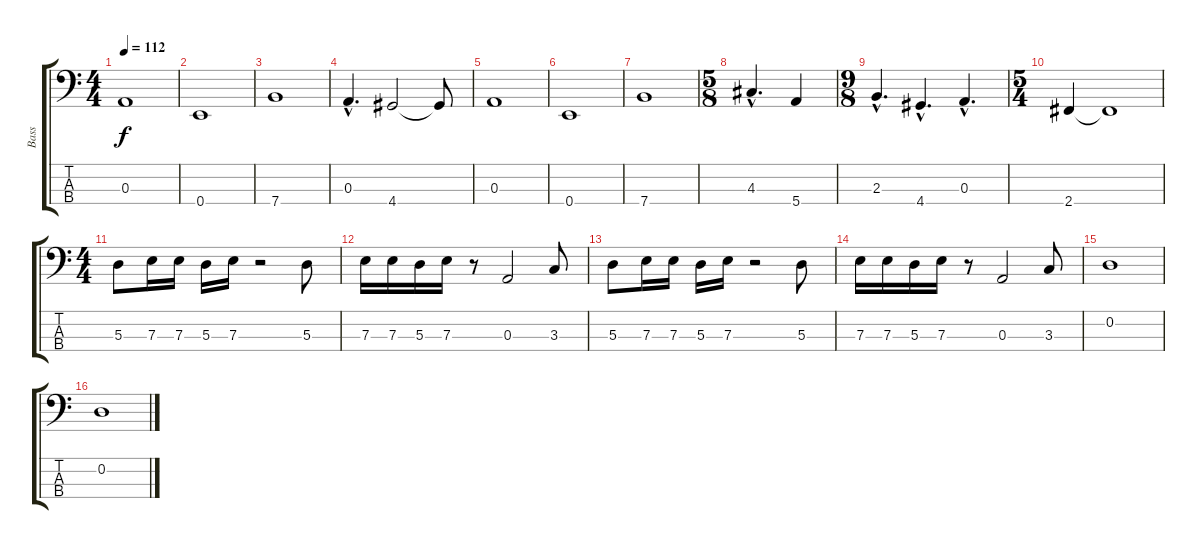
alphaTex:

\track ("Bass" "Bass") {instrument electricbassfinger}
\staff {score tabs}
\tuning (G2 D2 A1 E1) {hide}
\ts (4 4)
\tempo 112
\clef f4
\ks c
0.3.1{dy f instrument electricbassfinger} |
0.4.1 |
7.4.1 |
0.3{hac}.4{d} 4.4.2 4.4{t}.8 |
0.3.1 |
0.4.1 |
7.4.1 |
\ts (5 8)
4.3{hac}.4{d} 5.4.4 |
\ts (9 8)
2.3{hac}.4{d} 4.4{hac}.4{d} 0.3{hac}.4{d} |
\ts (5 4)
2.4.4 2.4{t}.1 |
\ts (4 4)
5.3.8 7.3.16 7.3.16 5.3.16 7.3.16 r.2 5.3.8 |
7.3.16 7.3.16 5.3.16 7.3.16 r.8 0.3.2 3.3.8 |
5.3.8 7.3.16 7.3.16 5.3.16 7.3.16 r.2 5.3.8 |
7.3.16 7.3.16 5.3.16 7.3.16 r.8 0.3.2 3.3.8 |
0.2.1 |
0.2.1
